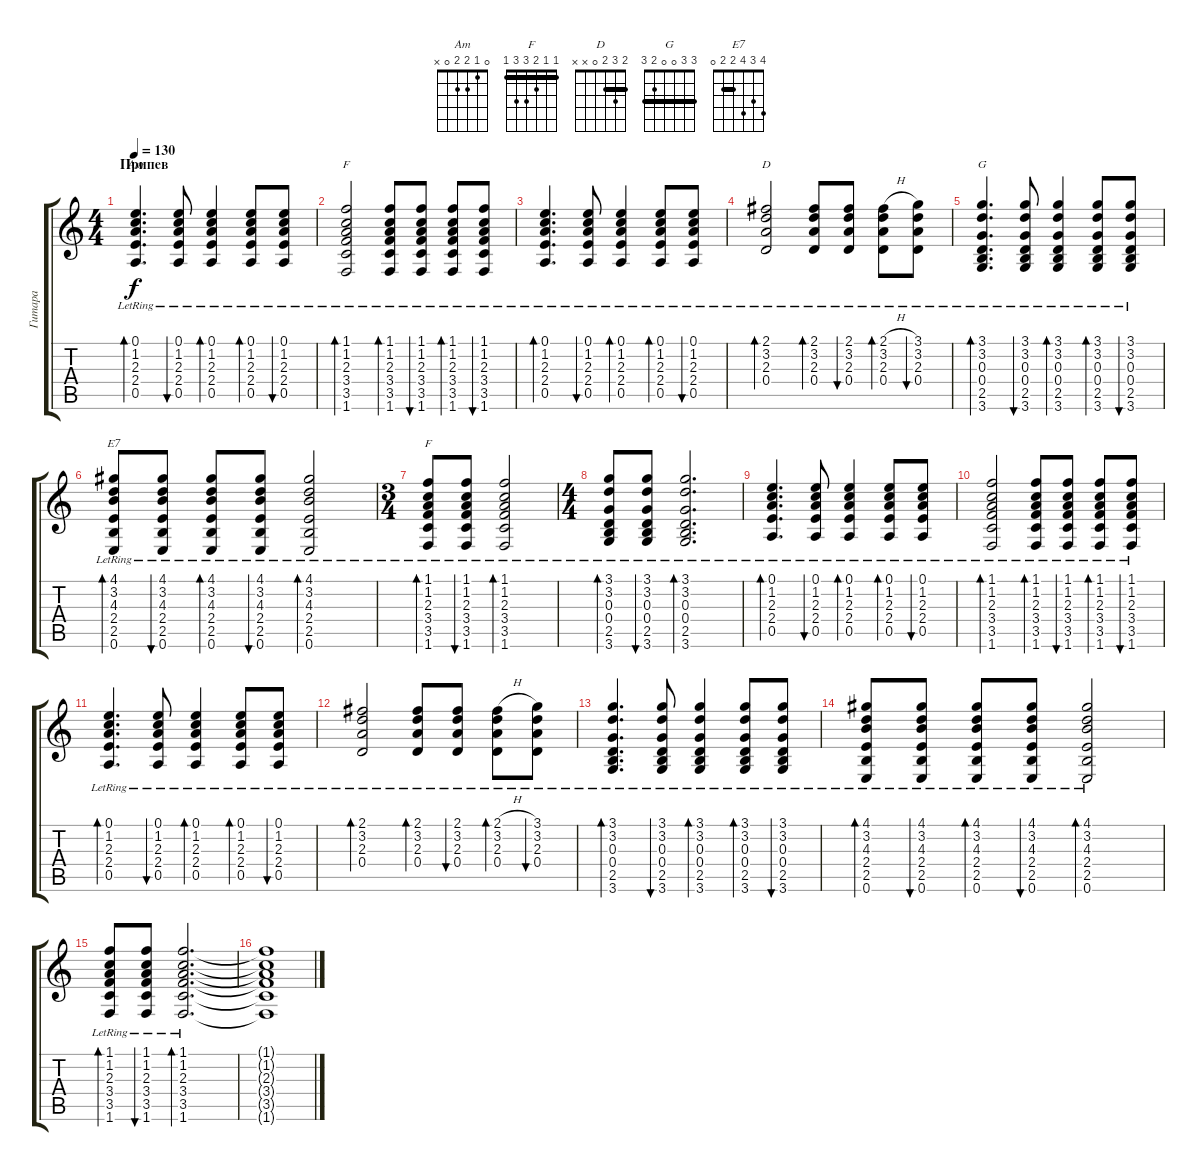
\track ("Гитара" "Гитара") {solo instrument acousticguitarsteel}
\staff {score tabs}
\tuning (E4 B3 G3 D3 A2 E2) {hide}
\chord ("Am" 0 1 2 2 0 x)
\chord ("F" 1 1 2 3 0 1) {barre 1}
\chord ("D" 2 3 2 0 x x) {barre 2}
\chord ("G" 3 3 0 0 2 3) {barre 3}
\chord ("E7" 4 3 4 2 2 0) {barre 2}
\chord ("F" 1 1 2 3 3 1) {barre 1}
\ts (4 4)
\section ("" "Припев")
\tempo 130
\clef g2
\ks c
(0.1{lr} 1.2{lr} 2.3{lr} 2.4{lr} 0.5{lr}).4{d bd 60 ch "Am" dy f instrument acousticguitarsteel} (0.1{lr} 1.2{lr} 2.3{lr} 2.4{lr} 0.5{lr}).8{bu 60} (0.1{lr} 1.2{lr} 2.3{lr} 2.4{lr} 0.5{lr}).4{bd 60} (0.1{lr} 1.2{lr} 2.3{lr} 2.4{lr} 0.5{lr}).8{bd 60} (0.1{lr} 1.2{lr} 2.3{lr} 2.4{lr} 0.5{lr}).8{bu 60} |
(1.1{lr} 1.2{lr} 2.3{lr} 3.4{lr} 3.5{lr} 1.6{lr}).2{bd 60 ch "F"} (1.1{lr} 1.2{lr} 2.3{lr} 3.4{lr} 3.5{lr} 1.6{lr}).8{bd 60} (1.1{lr} 1.2{lr} 2.3{lr} 3.4{lr} 3.5{lr} 1.6{lr}).8{bu 60} (1.1{lr} 1.2{lr} 2.3{lr} 3.4{lr} 3.5{lr} 1.6{lr}).8{bd 60} (1.1{lr} 1.2{lr} 2.3{lr} 3.4{lr} 3.5{lr} 1.6{lr}).8{bu 60} |
(0.1{lr} 1.2{lr} 2.3{lr} 2.4{lr} 0.5{lr}).4{d bd 60} (0.1{lr} 1.2{lr} 2.3{lr} 2.4{lr} 0.5{lr}).8{bu 60} (0.1{lr} 1.2{lr} 2.3{lr} 2.4{lr} 0.5{lr}).4{bd 60} (0.1{lr} 1.2{lr} 2.3{lr} 2.4{lr} 0.5{lr}).8{bd 60} (0.1{lr} 1.2{lr} 2.3{lr} 2.4{lr} 0.5{lr}).8{bu 60} |
(2.1{lr} 3.2{lr} 2.3{lr} 0.4{lr}).2{bd 60 ch "D"} (2.1{lr} 3.2{lr} 2.3{lr} 0.4{lr}).8{bd 60} (2.1{lr} 3.2{lr} 2.3{lr} 0.4{lr}).8{bu 60} (2.1{h lr} 3.2{lr} 2.3{lr} 0.4{lr}).8{bd 60} (3.1{lr} 3.2{lr} 2.3{lr} 0.4{lr}).8{bu 60} |
(3.1{lr} 3.2{lr} 0.3{lr} 0.4{lr} 2.5{lr} 3.6{lr}).4{d bd 60 ch "G"} (3.1{lr} 3.2{lr} 0.3{lr} 0.4{lr} 2.5{lr} 3.6{lr}).8{bu 60} (3.1{lr} 3.2{lr} 0.3{lr} 0.4{lr} 2.5{lr} 3.6{lr}).4{bd 60} (3.1{lr} 3.2{lr} 0.3{lr} 0.4{lr} 2.5{lr} 3.6{lr}).8{bd 60} (3.1{lr} 3.2{lr} 0.3{lr} 0.4{lr} 2.5{lr} 3.6{lr}).8{bu 60} |
(4.1{lr} 3.2{lr} 4.3{lr} 2.4{lr} 2.5{lr} 0.6{lr}).8{bd 60 ch "E7"} (4.1{lr} 3.2{lr} 4.3{lr} 2.4{lr} 2.5{lr} 0.6{lr}).8{bu 60} (4.1{lr} 3.2{lr} 4.3{lr} 2.4{lr} 2.5{lr} 0.6{lr}).8{bd 60} (4.1{lr} 3.2{lr} 4.3{lr} 2.4{lr} 2.5{lr} 0.6{lr}).8{bu 60} (4.1{lr} 3.2{lr} 4.3{lr} 2.4{lr} 2.5{lr} 0.6{lr}).2{bd 60} |
\ts (3 4)
(1.1{lr} 1.2{lr} 2.3{lr} 3.4{lr} 3.5{lr} 1.6{lr}).8{bd 60 ch "F"} (1.1{lr} 1.2{lr} 2.3{lr} 3.4{lr} 3.5{lr} 1.6{lr}).8{bu 60} (1.1{lr} 1.2{lr} 2.3{lr} 3.4{lr} 3.5{lr} 1.6{lr}).2{bd 60} |
\ts (4 4)
(3.1{lr} 3.2{lr} 0.3{lr} 0.4{lr} 2.5{lr} 3.6{lr}).8{bd 60} (3.1{lr} 3.2{lr} 0.3{lr} 0.4{lr} 2.5{lr} 3.6{lr}).8{bu 60} (3.1{lr} 3.2{lr} 0.3{lr} 0.4{lr} 2.5{lr} 3.6{lr}).2{d bd 60} |
(0.1{lr} 1.2{lr} 2.3{lr} 2.4{lr} 0.5{lr}).4{d bd 60} (0.1{lr} 1.2{lr} 2.3{lr} 2.4{lr} 0.5{lr}).8{bu 60} (0.1{lr} 1.2{lr} 2.3{lr} 2.4{lr} 0.5{lr}).4{bd 60} (0.1{lr} 1.2{lr} 2.3{lr} 2.4{lr} 0.5{lr}).8{bd 60} (0.1{lr} 1.2{lr} 2.3{lr} 2.4{lr} 0.5{lr}).8{bu 60} |
(1.1{lr} 1.2{lr} 2.3{lr} 3.4{lr} 3.5{lr} 1.6{lr}).2{bd 60} (1.1{lr} 1.2{lr} 2.3{lr} 3.4{lr} 3.5{lr} 1.6{lr}).8{bd 60} (1.1{lr} 1.2{lr} 2.3{lr} 3.4{lr} 3.5{lr} 1.6{lr}).8{bu 60} (1.1{lr} 1.2{lr} 2.3{lr} 3.4{lr} 3.5{lr} 1.6{lr}).8{bd 60} (1.1{lr} 1.2{lr} 2.3{lr} 3.4{lr} 3.5{lr} 1.6{lr}).8{bu 60} |
(0.1{lr} 1.2{lr} 2.3{lr} 2.4{lr} 0.5{lr}).4{d bd 60} (0.1{lr} 1.2{lr} 2.3{lr} 2.4{lr} 0.5{lr}).8{bu 60} (0.1{lr} 1.2{lr} 2.3{lr} 2.4{lr} 0.5{lr}).4{bd 60} (0.1{lr} 1.2{lr} 2.3{lr} 2.4{lr} 0.5{lr}).8{bd 60} (0.1{lr} 1.2{lr} 2.3{lr} 2.4{lr} 0.5{lr}).8{bu 60} |
(2.1{lr} 3.2{lr} 2.3{lr} 0.4{lr}).2{bd 60} (2.1{lr} 3.2{lr} 2.3{lr} 0.4{lr}).8{bd 60} (2.1{lr} 3.2{lr} 2.3{lr} 0.4{lr}).8{bu 60} (2.1{h lr} 3.2{lr} 2.3{lr} 0.4{lr}).8{bd 60} (3.1{lr} 3.2{lr} 2.3{lr} 0.4{lr}).8{bu 60} |
(3.1{lr} 3.2{lr} 0.3{lr} 0.4{lr} 2.5{lr} 3.6{lr}).4{d bd 60} (3.1{lr} 3.2{lr} 0.3{lr} 0.4{lr} 2.5{lr} 3.6{lr}).8{bu 60} (3.1{lr} 3.2{lr} 0.3{lr} 0.4{lr} 2.5{lr} 3.6{lr}).4{bd 60} (3.1{lr} 3.2{lr} 0.3{lr} 0.4{lr} 2.5{lr} 3.6{lr}).8{bd 60} (3.1{lr} 3.2{lr} 0.3{lr} 0.4{lr} 2.5{lr} 3.6{lr}).8{bu 60} |
(4.1{lr} 3.2{lr} 4.3{lr} 2.4{lr} 2.5{lr} 0.6{lr}).8{bd 60} (4.1{lr} 3.2{lr} 4.3{lr} 2.4{lr} 2.5{lr} 0.6{lr}).8{bu 60} (4.1{lr} 3.2{lr} 4.3{lr} 2.4{lr} 2.5{lr} 0.6{lr}).8{bd 60} (4.1{lr} 3.2{lr} 4.3{lr} 2.4{lr} 2.5{lr} 0.6{lr}).8{bu 60} (4.1{lr} 3.2{lr} 4.3{lr} 2.4{lr} 2.5{lr} 0.6{lr}).2{bd 60} |
(1.1{lr} 1.2{lr} 2.3{lr} 3.4{lr} 3.5{lr} 1.6{lr}).8{bd 60} (1.1{lr} 1.2{lr} 2.3{lr} 3.4{lr} 3.5{lr} 1.6{lr}).8{bu 60} (1.1{lr} 1.2{lr} 2.3{lr} 3.4{lr} 3.5{lr} 1.6{lr}).2{d bd 60} |
(1.1{t} 1.2{t} 2.3{t} 3.4{t} 3.5{t} 1.6{t}).1
